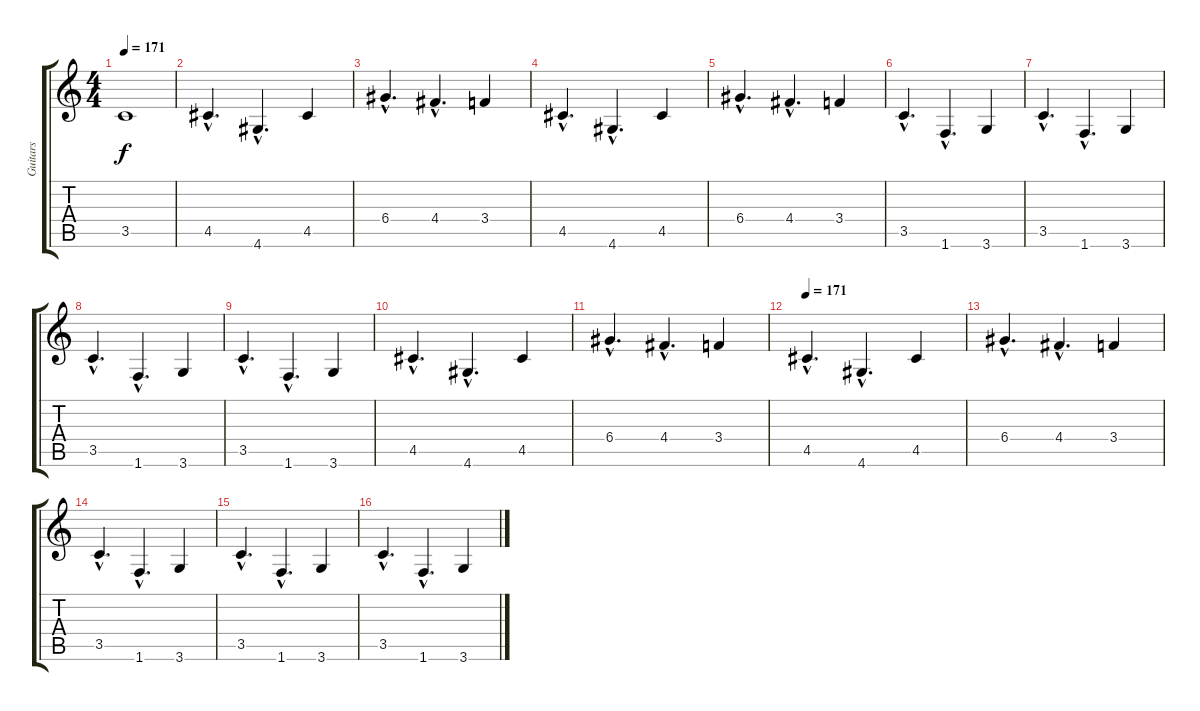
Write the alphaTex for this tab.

\track ("Guitars" "Guitars") {instrument overdrivenguitar}
\staff {score tabs}
\tuning (E4 B3 G3 D3 A2 E2) {hide}
\ts (4 4)
\tempo 171
\clef g2
\ks c
3.5{t}.1{dy f} |
4.5{hac}.4{d} 4.6{hac}.4{d} 4.5.4 |
6.4{hac}.4{d} 4.4{hac}.4{d} 3.4.4 |
4.5{hac}.4{d} 4.6{hac}.4{d} 4.5.4 |
6.4{hac}.4{d} 4.4{hac}.4{d} 3.4.4 |
3.5{hac}.4{d} 1.6{hac}.4{d} 3.6.4 |
3.5{hac}.4{d} 1.6{hac}.4{d} 3.6.4 |
3.5{hac}.4{d} 1.6{hac}.4{d} 3.6.4 |
3.5{hac}.4{d} 1.6{hac}.4{d} 3.6.4 |
4.5{hac}.4{d} 4.6{hac}.4{d} 4.5.4 |
6.4{hac}.4{d} 4.4{hac}.4{d} 3.4.4 |
\tempo 171
4.5{hac}.4{d} 4.6{hac}.4{d} 4.5.4 |
6.4{hac}.4{d} 4.4{hac}.4{d} 3.4.4 |
3.5{hac}.4{d} 1.6{hac}.4{d} 3.6.4 |
3.5{hac}.4{d} 1.6{hac}.4{d} 3.6.4 |
3.5{hac}.4{d} 1.6{hac}.4{d} 3.6.4
